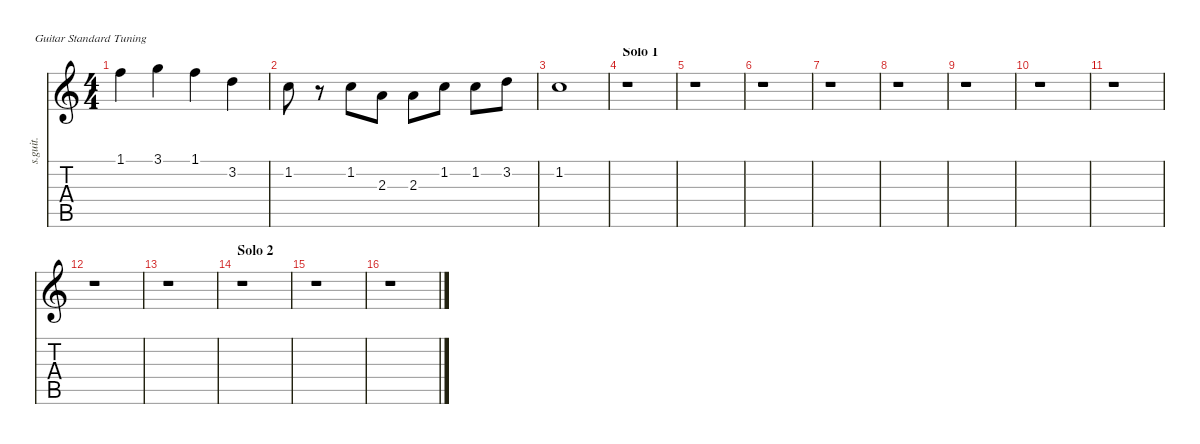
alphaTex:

\defaultSystemsLayout 4
\hideDynamics
\bracketExtendMode nobrackets
\track ("Papa Emeritus III" "s.guit.") {instrument voiceoohs}
\staff {score tabs}
\tuning (E4 B3 G3 D3 A2 E2)
\displaytranspose 12
\ts (4 4)
\tempo (130 hide)
\clef g2
\ks c
1.1{t}.4{lyrics (0 "") lyrics (1 "") lyrics (2 "") lyrics (3 "") lyrics (4 "") dy mf} 3.1.4{lyrics (0 "") lyrics (1 "") lyrics (2 "") lyrics (3 "") lyrics (4 "")} 1.1.4{lyrics (0 "") lyrics (1 "") lyrics (2 "") lyrics (3 "") lyrics (4 "")} 3.2.4{lyrics (0 "") lyrics (1 "") lyrics (2 "") lyrics (3 "") lyrics (4 "")} |
1.2.8{lyrics (0 "") lyrics (1 "") lyrics (2 "") lyrics (3 "") lyrics (4 "")} r.8 1.2.8{lyrics (0 "") lyrics (1 "") lyrics (2 "") lyrics (3 "") lyrics (4 "")} 2.3.8{lyrics (0 "") lyrics (1 "") lyrics (2 "") lyrics (3 "") lyrics (4 "")} 2.3.8{lyrics (0 "") lyrics (1 "") lyrics (2 "") lyrics (3 "") lyrics (4 "")} 1.2.8{lyrics (0 "") lyrics (1 "") lyrics (2 "") lyrics (3 "") lyrics (4 "")} 1.2.8{lyrics (0 "") lyrics (1 "") lyrics (2 "") lyrics (3 "") lyrics (4 "")} 3.2.8{lyrics (0 "") lyrics (1 "") lyrics (2 "") lyrics (3 "") lyrics (4 "")} |
1.2.1{lyrics (0 "") lyrics (1 "") lyrics (2 "") lyrics (3 "") lyrics (4 "")} |
\section ("" "Solo 1")
r.1 |
r.1 |
r.1 |
r.1 |
r.1 |
r.1 |
r.1 |
r.1 |
r.1 |
r.1 |
\section ("" "Solo 2")
r.1 |
r.1 |
r.1
